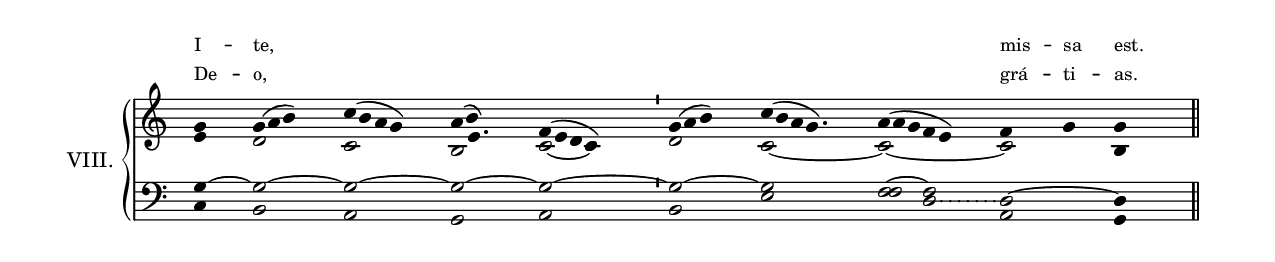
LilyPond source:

\version "2.18"
\include "gregorian.ly"
\include "noh2.ily"

%Page reference: page v.35
%(volume.page)

%Proofed 3/14

global = {
 \key g \mixolydian
 \cadenzaOn 
 \override Glissando #'thickness = #2.0
}

chantTextA = \lyricmode {
I -- te, _ _ _ _ _ _ mis -- sa est. }
chantTextB = \lyricmode {
De -- o, _ _ _ _ _ _ grá -- ti -- as. }

chantMusic = {
\tieDown   g'4 g'4 ( a'4 b'4) c''4 ( b'4 a'4 g'4) a'4 ( b'4 e'4.) f'4 ( e'4 d'4 c'4) \divisioMinima
 g'4 ( a'4 b'4) c''4 ( b'4 a'4 g'4.) a'4 ( a'4 g'4 f'4 e'4) f'4 g'4 g'4 \finalis

}

altoMusic = {
e'4 d'2*3/2 c'2*4/2 b2*7/4 c'2*3/2 ~ c'4 \divisioMinima
d'2*3/2 c'2*9/4 ~ c'2*5/2 ~ c'2 b4 \finalis
}

tenorMusic = {
g4 ~ g2*3/2 ~ g2*4/2 ~ g2*7/4 ~ g2*4/2 ~ \divisioMinima
g2*3/2 ~ g2*9/4 f2*3/2 ~ f2 d2 ~ d4 \finalis
}

bassMusic = {
c4 b,2*3/2 a,2*4/2 g,2*7/4 a,2*4/2 \divisioMinima
b,2*3/2 e2*9/4 \shiftRight f2*3/2 d2 a,2 g,4 \finalis
}

voiceLines = {
\voiceLineStyle


s2*26/2
\allowVoiceLineBreak
\offsetVoiceLineY
\voiceLine "down" "down" d2*2/2 d2*1/2


}

\score{
  <<
    \new Lyrics = "chanta"
    \new Lyrics = "chantb"
    \new GrandStaff <<
      \set GrandStaff.autoBeaming = ##f
      \set GrandStaff.instrumentName = \markup \center-column {
        "VIII."
      }
      \new Staff = up <<
        \new Voice = "chant" {
          \voiceOne \global \chantMusic
        }
        \new Voice {
          \voiceTwo \global \altoMusic
        }
      >>

      \new Staff = down <<
        \clef bass
        \new Voice {
          \voiceOne \global \tenorMusic
        }
        \new Voice {
          \voiceTwo \global \bassMusic
        }
	\new Voice {
        \voiceThree \global \voiceLines
        }
      >>
    >>
    \context Lyrics = "chanta" {
      \lyricsto chant {
      \chantTextA
    }
    }
    \context Lyrics = "chantb" {
      \lyricsto chant {
      \chantTextB
    }
    }
  >>
  \layout{
  }
  
}
